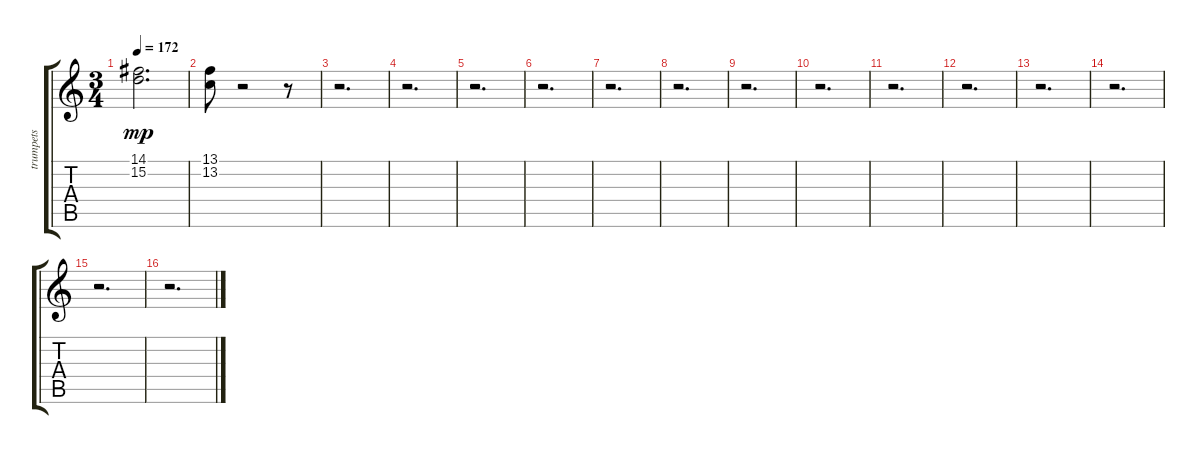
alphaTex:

\track ("trumpets" "trumpets") {instrument trumpet}
\staff {score tabs}
\tuning (E4 B3 G3 D3 A2 E2) {hide}
\ts (3 4)
\tempo 172
\clef g2
\ks c
(14.1 15.2).2{d dy mp} |
(13.1 13.2).8 r.2 r.8 |
r.2{d} |
r.2{d} |
r.2{d} |
r.2{d} |
r.2{d} |
r.2{d} |
r.2{d} |
r.2{d} |
r.2{d} |
r.2{d} |
r.2{d} |
r.2{d} |
r.2{d} |
r.2{d}
